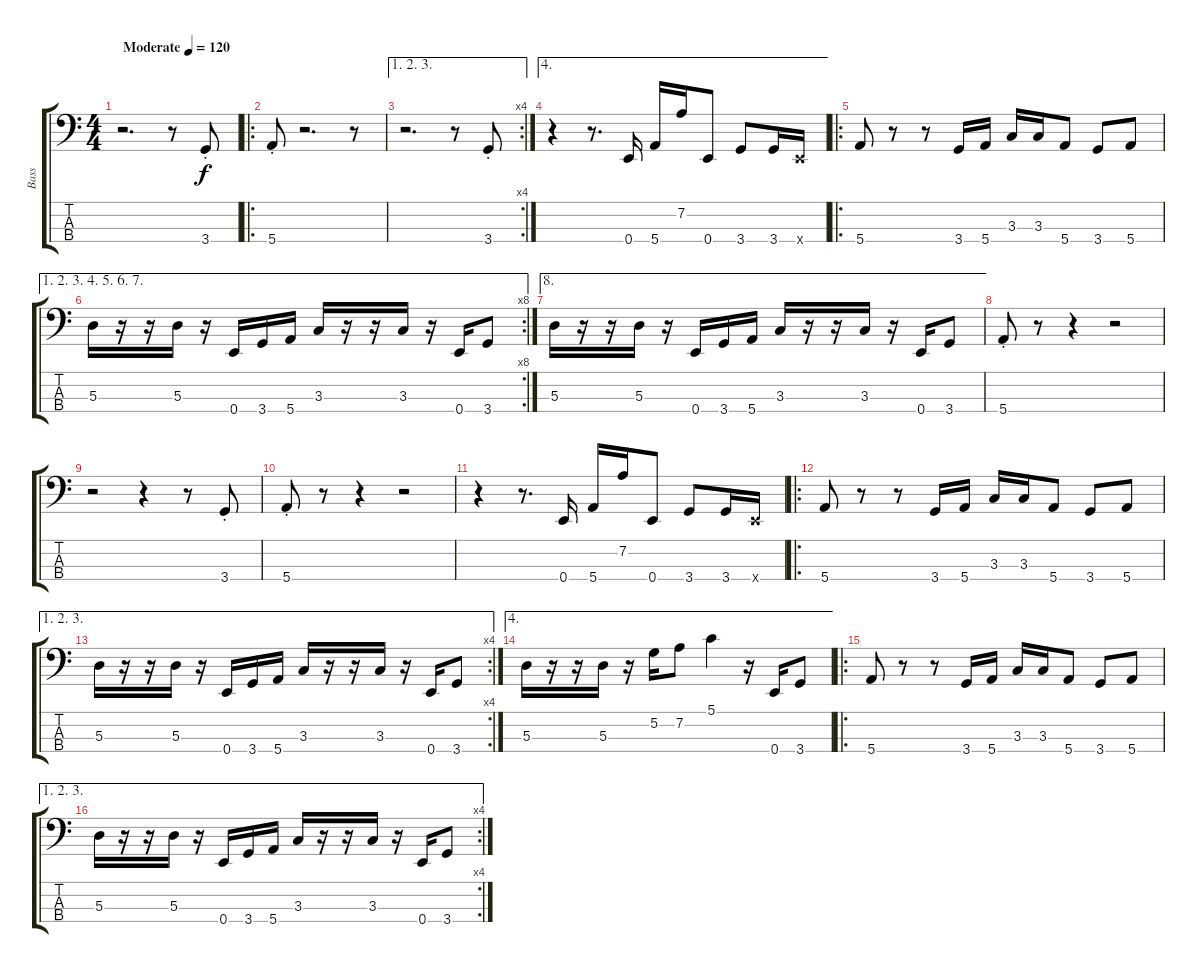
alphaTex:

\track ("Bass" "Bass") {instrument electricbassfinger}
\staff {score tabs}
\tuning (G2 D2 A1 E1) {hide}
\ts (4 4)
\tempo (120 "Moderate")
\clef f4
\ks c
r.2{d dy f instrument electricbassfinger} r.8 3.4{st}.8 |
\ro
5.4{st}.8 r.2{d} r.8 |
\ae (1 2 3)
\rc 4
r.2{d} r.8 3.4{st}.8 |
\ae 4
r.4 r.8{d} 0.4.16 5.4.16 7.2.16 0.4.8 3.4.8 3.4.16 0.4{x}.16 |
\ro
5.4.8 r.8 r.8 3.4.16 5.4.16 3.3.16 3.3.16 5.4.8 3.4.8 5.4.8 |
\ae (1 2 3 4 5 6 7)
\rc 8
5.3.16 r.16 r.16 5.3.16 r.16 0.4.16 3.4.16 5.4.16 3.3.16 r.16 r.16 3.3.16 r.16 0.4.16 3.4.8 |
\ae 8
5.3.16 r.16 r.16 5.3.16 r.16 0.4.16 3.4.16 5.4.16 3.3.16 r.16 r.16 3.3.16 r.16 0.4.16 3.4.8 |
5.4{st}.8 r.8 r.4 r.2 |
r.2 r.4 r.8 3.4{st}.8 |
5.4{st}.8 r.8 r.4 r.2 |
r.4 r.8{d} 0.4.16 5.4.16 7.2.16 0.4.8 3.4.8 3.4.16 0.4{x}.16 |
\ro
5.4.8 r.8 r.8 3.4.16 5.4.16 3.3.16 3.3.16 5.4.8 3.4.8 5.4.8 |
\ae (1 2 3)
\rc 4
5.3.16 r.16 r.16 5.3.16 r.16 0.4.16 3.4.16 5.4.16 3.3.16 r.16 r.16 3.3.16 r.16 0.4.16 3.4.8 |
\ae 4
5.3.16 r.16 r.16 5.3.16 r.16 5.2.16 7.2.8 5.1.4 r.16 0.4.16 3.4.8 |
\ro
5.4.8 r.8 r.8 3.4.16 5.4.16 3.3.16 3.3.16 5.4.8 3.4.8 5.4.8 |
\ae (1 2 3)
\rc 4
5.3.16 r.16 r.16 5.3.16 r.16 0.4.16 3.4.16 5.4.16 3.3.16 r.16 r.16 3.3.16 r.16 0.4.16 3.4.8
